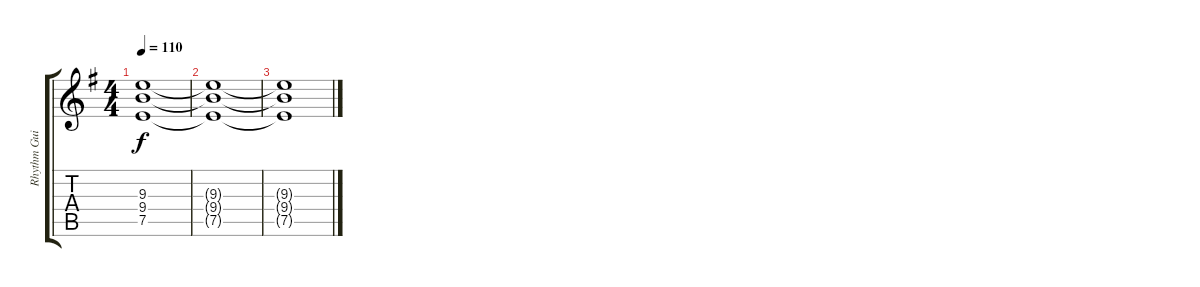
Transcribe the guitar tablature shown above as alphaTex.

\track ("Rhythm Guitar" "Rhythm Gui") {instrument overdrivenguitar}
\staff {score tabs}
\tuning (E4 B3 G3 D3 A2 E2) {hide}
\ts (4 4)
\tempo 110
\clef g2
\ks g
(9.3 9.4 7.5).1{dy f} |
(9.3{t} 9.4{t} 7.5{t}).1 |
(9.3{t} 9.4{t} 7.5{t}).1
